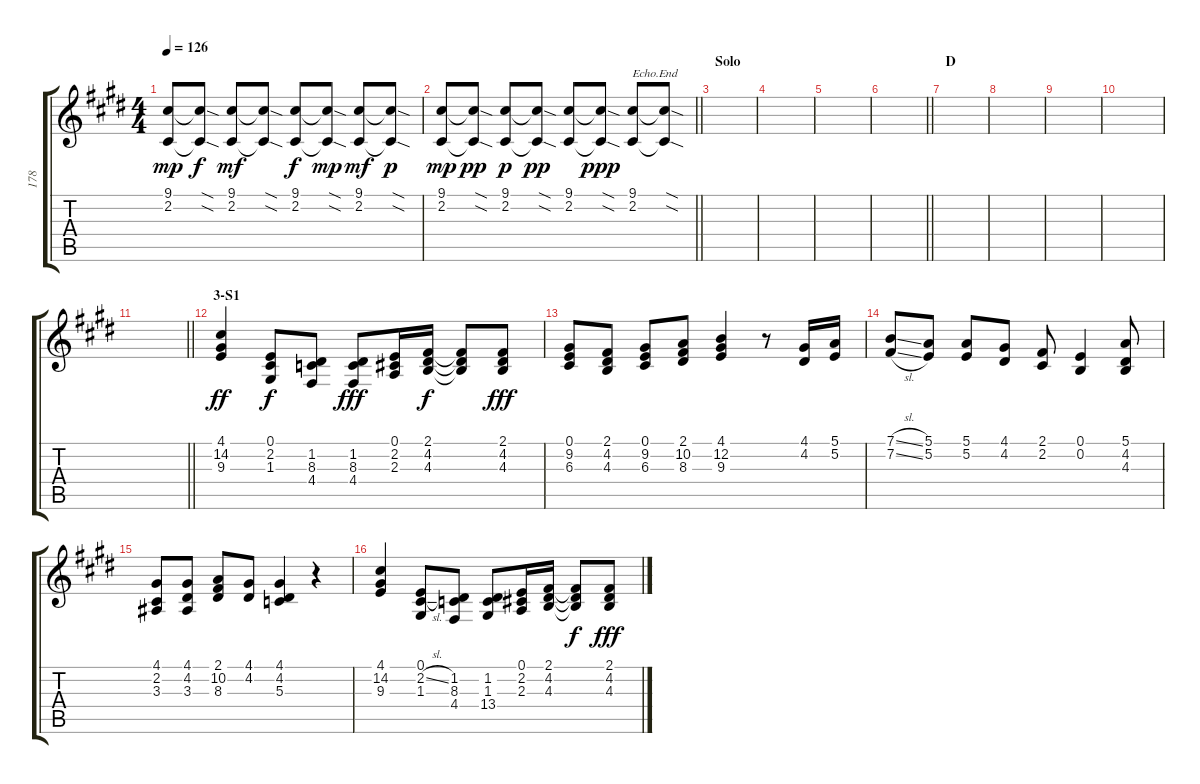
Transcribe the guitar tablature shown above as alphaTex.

\track ("178" "178") {instrument altosax}
\staff {score tabs}
\tuning (E4 B3 G3 D3 A2 E2) {hide}
\ts (4 4)
\tempo 126
\clef g2
\ks e
(9.1 2.2).8{dy mp} (9.1{sod t} 2.2{sod t}).8{dy f} (9.1 2.2).8{dy mf} (9.1{sod t} 2.2{sod t}).8 (9.1 2.2).8{dy f} (9.1{sod t} 2.2{sod t}).8{dy mp} (9.1 2.2).8{dy mf} (9.1{sod t} 2.2{sod t}).8{dy p} |
\barLineRight lightlight
(9.1 2.2).8{dy mp} (9.1{sod t} 2.2{sod t}).8{dy pp} (9.1 2.2).8{dy p} (9.1{sod t} 2.2{sod t}).8{dy pp} (9.1 2.2).8 (9.1{sod t} 2.2{sod t}).8{dy ppp} (9.1 2.2).8{txt "Echo.End"} (9.1{sod t} 2.2{sod t}).8 |
\section ("" "Solo")
|
|
|
\barLineRight lightlight
|
\section ("" "D")
|
|
|
|
\barLineRight lightlight
|
\section ("" "3-S1")
(4.1 14.2 9.3).4{dy ff} (0.1 2.2 1.3).8{dy f} (1.2 8.3 4.4).8 (1.2 8.3 4.4).8{dy fff} (0.1 2.2 2.3).16 (2.1 4.2 4.3).16{dy f} (2.1{t} 4.2{t} 4.3{t}).8 (2.1 4.2 4.3).8{dy fff} |
(0.1 9.2 6.3).8 (2.1 4.2 4.3).8 (0.1 9.2 6.3).8 (2.1 10.2 8.3).8 (4.1 12.2 9.3).4 r.8 (4.1 4.2).16 (5.1 5.2).16 |
(7.1{sl} 7.2{sl}).8 (5.1 5.2).8 (5.1 5.2).8 (4.1 4.2).8 (2.1 2.2).8 (0.1 0.2).4 (5.1 4.2 4.3).8 |
(4.1 2.2 3.3).8 (4.1 4.2 3.3).8 (2.1 10.2 8.3).8 (4.1 4.2).8 (4.1 4.2 5.3).4 r.4 |
(4.1 14.2 9.3).4 (0.1 2.2{sl} 1.3).8 (1.2 8.3 4.4).8 (1.2 1.3 13.4).8 (0.1 2.2 2.3).16 (2.1 4.2 4.3).16 (2.1{t} 4.2{t} 4.3{t}).8{dy f} (2.1 4.2 4.3).8{dy fff}
